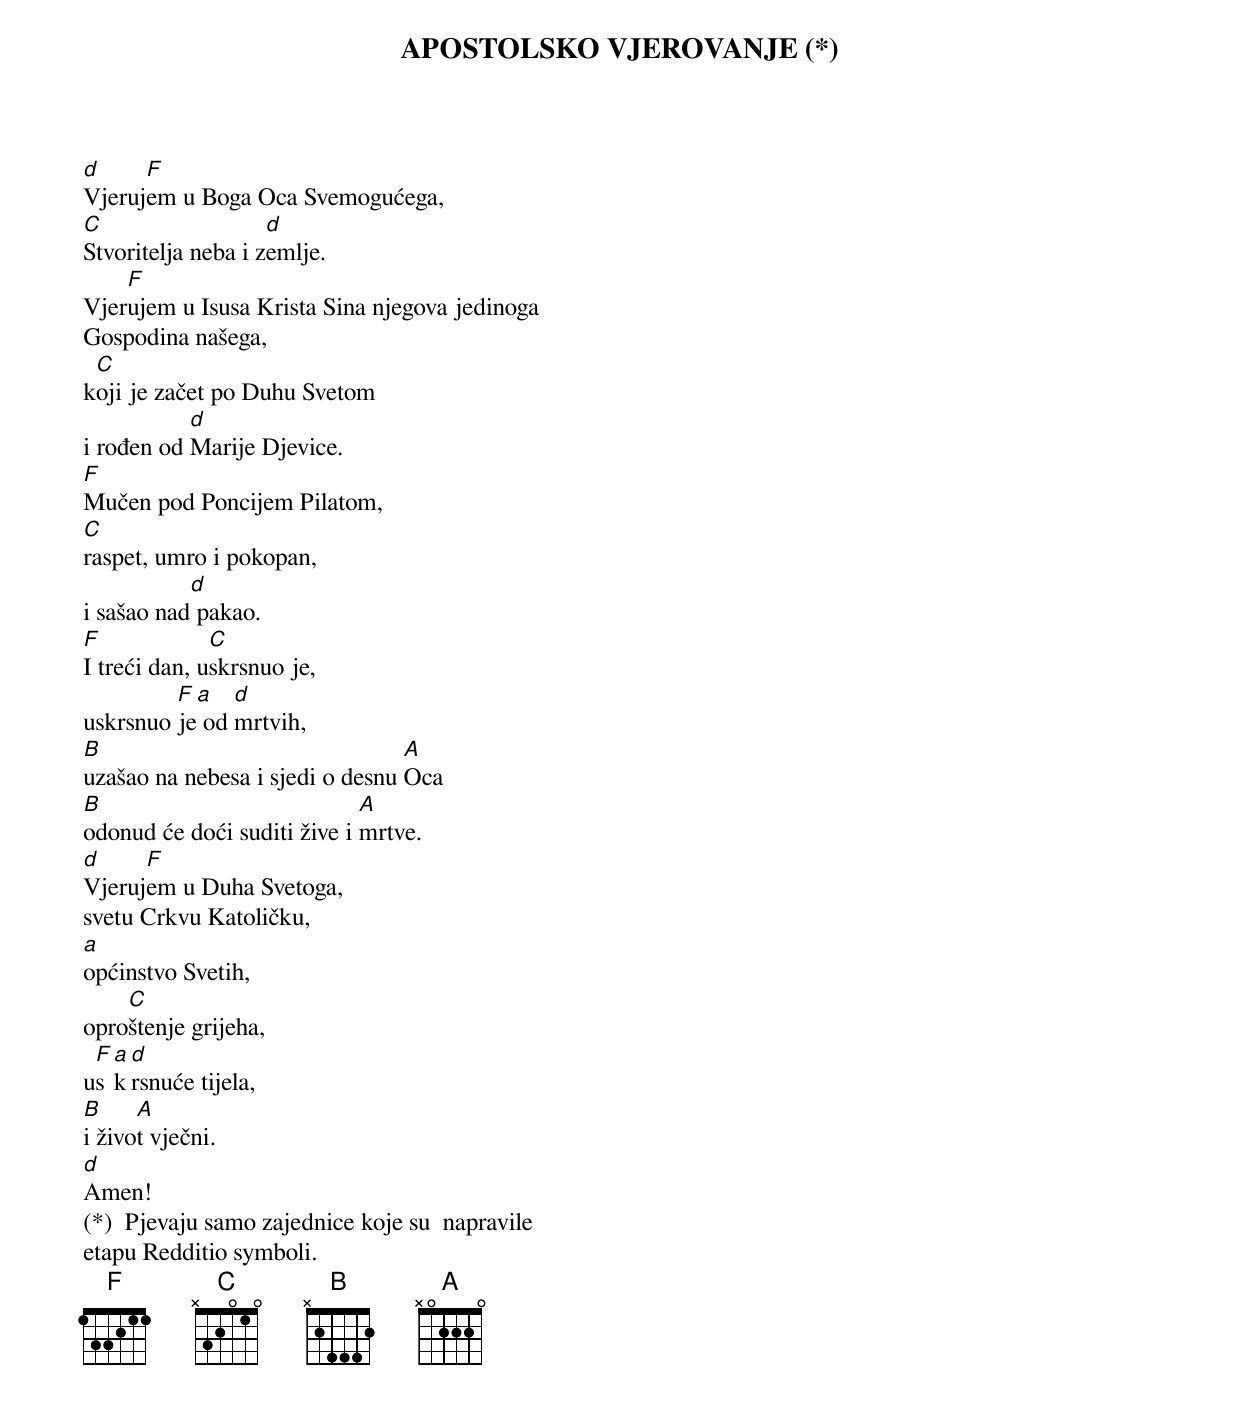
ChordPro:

{title: APOSTOLSKO VJEROVANJE (*)}

[d]Vjeruj[F]em u Boga Oca Svemogućega,
[C]Stvoritelja neba i z[d]emlje.
Vjer[F]ujem u Isusa Krista Sina njegova jedinoga
Gospodina našega,
k[C]oji je začet po Duhu Svetom
i rođen od [d]Marije Djevice.
[F]Mučen pod Poncijem Pilatom,
[C]raspet, umro i pokopan,
i sašao nad[d] pakao.
[F]I treći dan, u[C]skrsnuo je,
uskrsnuo [F]je[a] od [d]mrtvih,
[B]uzašao na nebesa i sjedi o desnu [A]Oca
[B]odonud će doći suditi žive i [A]mrtve.
[d]Vjeruj[F]em u Duha Svetoga,
svetu Crkvu Katoličku,
[a]općinstvo Svetih,
opro[C]štenje grijeha,
u[F]s[a]k[d]rsnuće tijela,
[B]i živo[A]t vječni.
[d]Amen!
(*)  Pjevaju samo zajednice koje su  napravile
etapu Redditio symboli.
